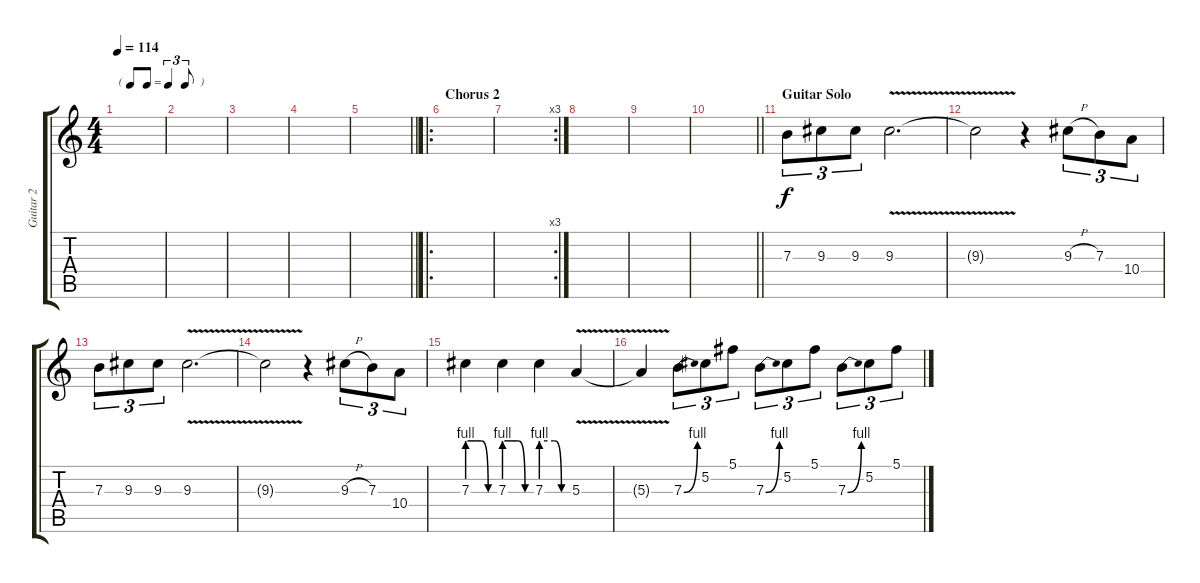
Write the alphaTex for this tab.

\track ("Guitar 2" "Guitar 2") {instrument distortionguitar}
\staff {score tabs}
\tuning (Db4 Ab3 E3 B2 Gb2 Db2) {hide}
\ts (4 4)
\tf triplet8th
\tempo 114
\clef g2
\ks c
|
|
|
|
\barLineRight lightlight
|
\ro
\section ("" "Chorus 2")
|
\rc 3
|
|
|
\barLineRight lightlight
|
\section ("" "Guitar Solo")
7.3.8{tu (3 2)} 9.3.8{tu (3 2)} 9.3.8{tu (3 2)} 9.3{v}.2{d} |
9.3{t}.2 r.4 9.3{h}.8{tu (3 2)} 7.3.8{tu (3 2)} 10.4.8{tu (3 2)} |
7.3.8{tu (3 2)} 9.3.8{tu (3 2)} 9.3.8{tu (3 2)} 9.3{v}.2{d} |
9.3{t}.2 r.4 9.3{h}.8{tu (3 2)} 7.3.8{tu (3 2)} 10.4.8{tu (3 2)} |
7.3{be (custom 0 4 15 4 30 4 46 0 60 0)}.4 7.3{be (custom 0 4 15 4 30 4 46 0 60 0)}.4 7.3{be (custom 0 4 30 4 45 0 60 0)}.4 5.3{v}.4 |
5.3{t}.4 7.3{be (bend 0 0 60 4)}.8{tu (3 2)} 5.2.8{tu (3 2)} 5.1.8{tu (3 2)} 7.3{be (bend 0 0 60 4)}.8{tu (3 2)} 5.2.8{tu (3 2)} 5.1.8{tu (3 2)} 7.3{be (bend 0 0 60 4)}.8{tu (3 2)} 5.2.8{tu (3 2)} 5.1.8{tu (3 2)}
